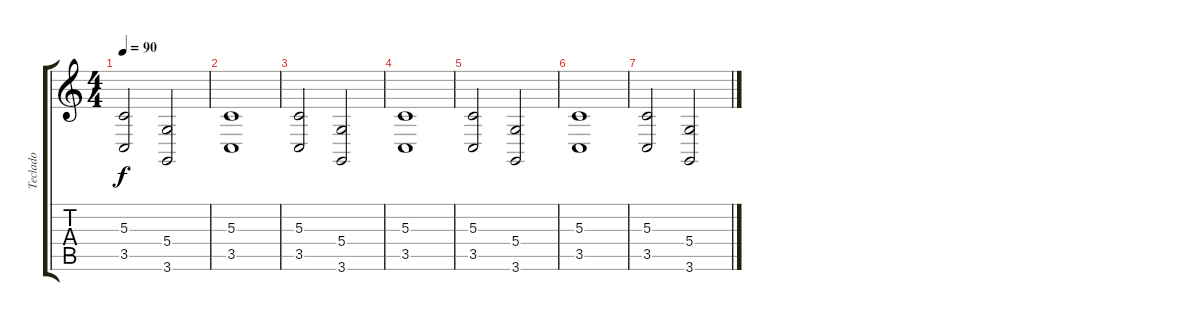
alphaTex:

\track ("Teclado" "Teclado") {instrument stringensemble1}
\staff {score tabs}
\tuning (E4 B3 G3 D3 A2 E2) {hide}
\ts (4 4)
\tempo 90
\clef g2
\ks c
(5.3 3.5).2{dy f} (5.4 3.6).2 |
(5.3 3.5).1 |
(5.3 3.5).2 (5.4 3.6).2 |
(5.3 3.5).1 |
(5.3 3.5).2 (5.4 3.6).2 |
(5.3 3.5).1 |
(5.3 3.5).2 (5.4 3.6).2
